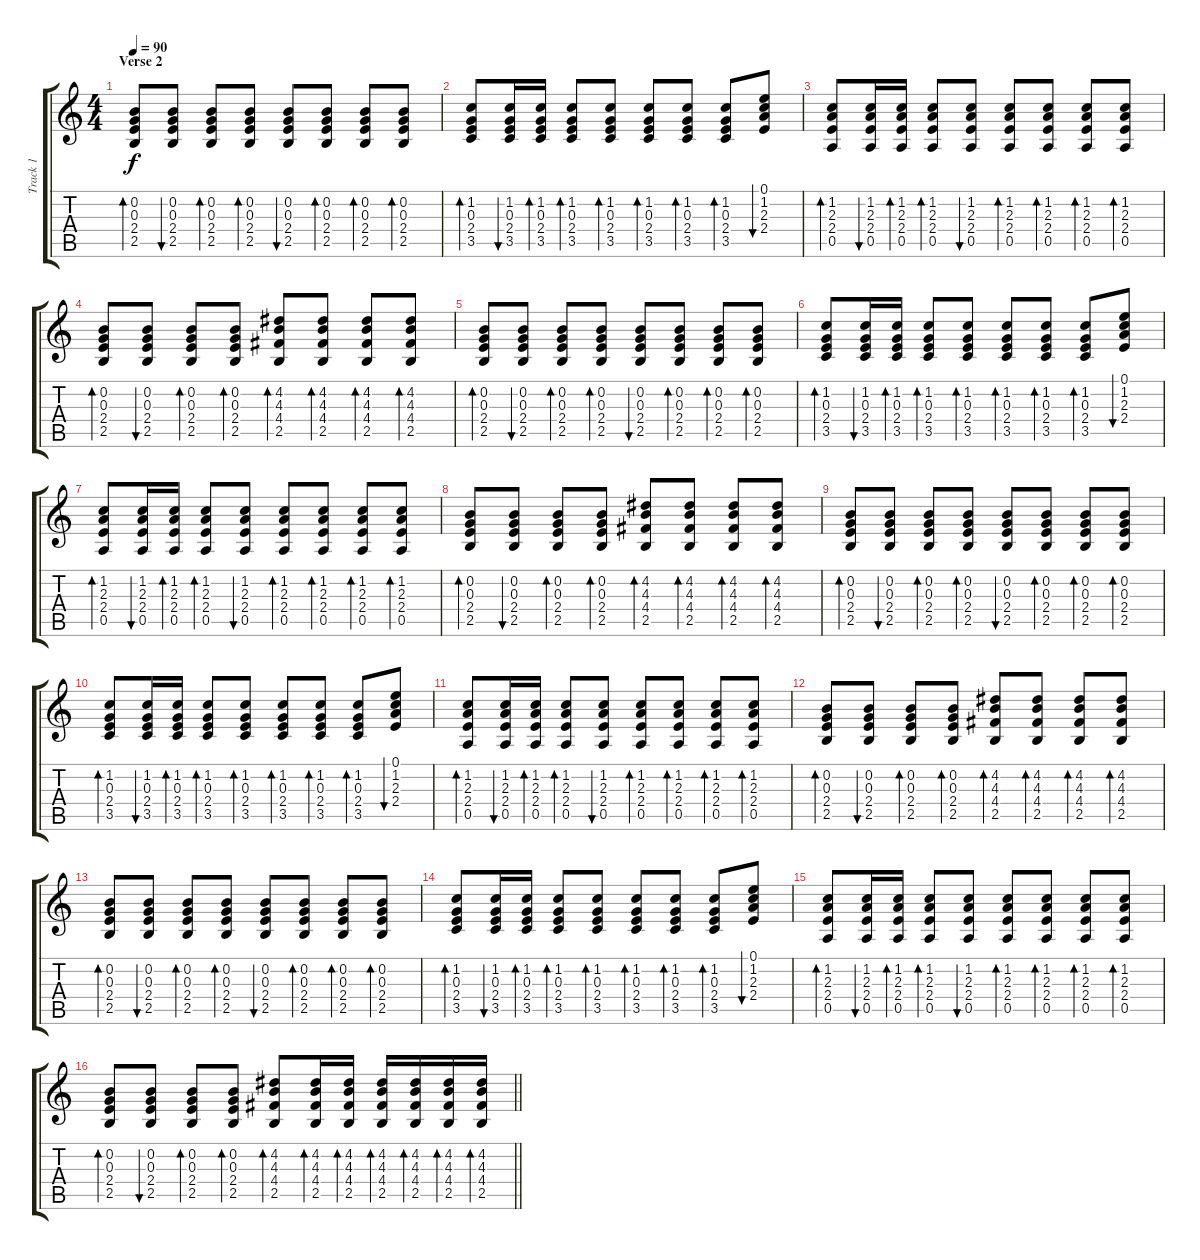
\track ("Track 1" "Track 1") {instrument acousticguitarsteel}
\staff {score tabs}
\tuning (E4 B3 G3 D3 A2 E2) {hide}
\ts (4 4)
\section ("" "Verse 2")
\tempo 90
\clef g2
\ks c
(0.2 0.3 2.4 2.5).8{bd 30 dy f} (0.2 0.3 2.4 2.5).8{bu 30} (0.2 0.3 2.4 2.5).8{bd 30} (0.2 0.3 2.4 2.5).8{bd 30} (0.2 0.3 2.4 2.5).8{bu 30} (0.2 0.3 2.4 2.5).8{bd 30} (0.2 0.3 2.4 2.5).8{bd 30} (0.2 0.3 2.4 2.5).8{bd 30} |
(1.2 0.3 2.4 3.5).8{bd 30} (1.2 0.3 2.4 3.5).16{bu 30} (1.2 0.3 2.4 3.5).16{bd 30} (1.2 0.3 2.4 3.5).8{bd 30} (1.2 0.3 2.4 3.5).8{bd 30} (1.2 0.3 2.4 3.5).8{bd 30} (1.2 0.3 2.4 3.5).8{bd 30} (1.2 0.3 2.4 3.5).8{bd 30} (0.1 1.2 2.3 2.4).8{bu 60} |
(1.2 2.3 2.4 0.5).8{bd 30} (1.2 2.3 2.4 0.5).16{bu 30} (1.2 2.3 2.4 0.5).16{bd 30} (1.2 2.3 2.4 0.5).8{bd 30} (1.2 2.3 2.4 0.5).8{bu 30} (1.2 2.3 2.4 0.5).8{bd 30} (1.2 2.3 2.4 0.5).8{bd 30} (1.2 2.3 2.4 0.5).8{bd 30} (1.2 2.3 2.4 0.5).8{bd 30} |
(0.2 0.3 2.4 2.5).8{bd 30} (0.2 0.3 2.4 2.5).8{bu 30} (0.2 0.3 2.4 2.5).8{bd 30} (0.2 0.3 2.4 2.5).8{bd 30} (4.2 4.3 4.4 2.5).8{bd 30} (4.2 4.3 4.4 2.5).8{bd 30} (4.2 4.3 4.4 2.5).8{bd 30} (4.2 4.3 4.4 2.5).8{bd 30} |
(0.2 0.3 2.4 2.5).8{bd 30} (0.2 0.3 2.4 2.5).8{bu 30} (0.2 0.3 2.4 2.5).8{bd 30} (0.2 0.3 2.4 2.5).8{bd 30} (0.2 0.3 2.4 2.5).8{bu 30} (0.2 0.3 2.4 2.5).8{bd 30} (0.2 0.3 2.4 2.5).8{bd 30} (0.2 0.3 2.4 2.5).8{bd 30} |
(1.2 0.3 2.4 3.5).8{bd 30} (1.2 0.3 2.4 3.5).16{bu 30} (1.2 0.3 2.4 3.5).16{bd 30} (1.2 0.3 2.4 3.5).8{bd 30} (1.2 0.3 2.4 3.5).8{bd 30} (1.2 0.3 2.4 3.5).8{bd 30} (1.2 0.3 2.4 3.5).8{bd 30} (1.2 0.3 2.4 3.5).8{bd 30} (0.1 1.2 2.3 2.4).8{bu 60} |
(1.2 2.3 2.4 0.5).8{bd 30} (1.2 2.3 2.4 0.5).16{bu 30} (1.2 2.3 2.4 0.5).16{bd 30} (1.2 2.3 2.4 0.5).8{bd 30} (1.2 2.3 2.4 0.5).8{bu 30} (1.2 2.3 2.4 0.5).8{bd 30} (1.2 2.3 2.4 0.5).8{bd 30} (1.2 2.3 2.4 0.5).8{bd 30} (1.2 2.3 2.4 0.5).8{bd 30} |
(0.2 0.3 2.4 2.5).8{bd 30} (0.2 0.3 2.4 2.5).8{bu 30} (0.2 0.3 2.4 2.5).8{bd 30} (0.2 0.3 2.4 2.5).8{bd 30} (4.2 4.3 4.4 2.5).8{bd 30} (4.2 4.3 4.4 2.5).8{bd 30} (4.2 4.3 4.4 2.5).8{bd 30} (4.2 4.3 4.4 2.5).8{bd 30} |
(0.2 0.3 2.4 2.5).8{bd 30} (0.2 0.3 2.4 2.5).8{bu 30} (0.2 0.3 2.4 2.5).8{bd 30} (0.2 0.3 2.4 2.5).8{bd 30} (0.2 0.3 2.4 2.5).8{bu 30} (0.2 0.3 2.4 2.5).8{bd 30} (0.2 0.3 2.4 2.5).8{bd 30} (0.2 0.3 2.4 2.5).8{bd 30} |
(1.2 0.3 2.4 3.5).8{bd 30} (1.2 0.3 2.4 3.5).16{bu 30} (1.2 0.3 2.4 3.5).16{bd 30} (1.2 0.3 2.4 3.5).8{bd 30} (1.2 0.3 2.4 3.5).8{bd 30} (1.2 0.3 2.4 3.5).8{bd 30} (1.2 0.3 2.4 3.5).8{bd 30} (1.2 0.3 2.4 3.5).8{bd 30} (0.1 1.2 2.3 2.4).8{bu 60} |
(1.2 2.3 2.4 0.5).8{bd 30} (1.2 2.3 2.4 0.5).16{bu 30} (1.2 2.3 2.4 0.5).16{bd 30} (1.2 2.3 2.4 0.5).8{bd 30} (1.2 2.3 2.4 0.5).8{bu 30} (1.2 2.3 2.4 0.5).8{bd 30} (1.2 2.3 2.4 0.5).8{bd 30} (1.2 2.3 2.4 0.5).8{bd 30} (1.2 2.3 2.4 0.5).8{bd 30} |
(0.2 0.3 2.4 2.5).8{bd 30} (0.2 0.3 2.4 2.5).8{bu 30} (0.2 0.3 2.4 2.5).8{bd 30} (0.2 0.3 2.4 2.5).8{bd 30} (4.2 4.3 4.4 2.5).8{bd 30} (4.2 4.3 4.4 2.5).8{bd 30} (4.2 4.3 4.4 2.5).8{bd 30} (4.2 4.3 4.4 2.5).8{bd 30} |
(0.2 0.3 2.4 2.5).8{bd 30} (0.2 0.3 2.4 2.5).8{bu 30} (0.2 0.3 2.4 2.5).8{bd 30} (0.2 0.3 2.4 2.5).8{bd 30} (0.2 0.3 2.4 2.5).8{bu 30} (0.2 0.3 2.4 2.5).8{bd 30} (0.2 0.3 2.4 2.5).8{bd 30} (0.2 0.3 2.4 2.5).8{bd 30} |
(1.2 0.3 2.4 3.5).8{bd 30} (1.2 0.3 2.4 3.5).16{bu 30} (1.2 0.3 2.4 3.5).16{bd 30} (1.2 0.3 2.4 3.5).8{bd 30} (1.2 0.3 2.4 3.5).8{bd 30} (1.2 0.3 2.4 3.5).8{bd 30} (1.2 0.3 2.4 3.5).8{bd 30} (1.2 0.3 2.4 3.5).8{bd 30} (0.1 1.2 2.3 2.4).8{bu 60} |
(1.2 2.3 2.4 0.5).8{bd 30} (1.2 2.3 2.4 0.5).16{bu 30} (1.2 2.3 2.4 0.5).16{bd 30} (1.2 2.3 2.4 0.5).8{bd 30} (1.2 2.3 2.4 0.5).8{bu 30} (1.2 2.3 2.4 0.5).8{bd 30} (1.2 2.3 2.4 0.5).8{bd 30} (1.2 2.3 2.4 0.5).8{bd 30} (1.2 2.3 2.4 0.5).8{bd 30} |
\barLineRight lightlight
(0.2 0.3 2.4 2.5).8{bd 30} (0.2 0.3 2.4 2.5).8{bu 30} (0.2 0.3 2.4 2.5).8{bd 30} (0.2 0.3 2.4 2.5).8{bd 30} (4.2 4.3 4.4 2.5).8{bd 30} (4.2 4.3 4.4 2.5).16{bd 30} (4.2 4.3 4.4 2.5).16{bd 30} (4.2 4.3 4.4 2.5).16{bd 30} (4.2 4.3 4.4 2.5).16{bd 30} (4.2 4.3 4.4 2.5).16{bd 30} (4.2 4.3 4.4 2.5).16{bd 30}
